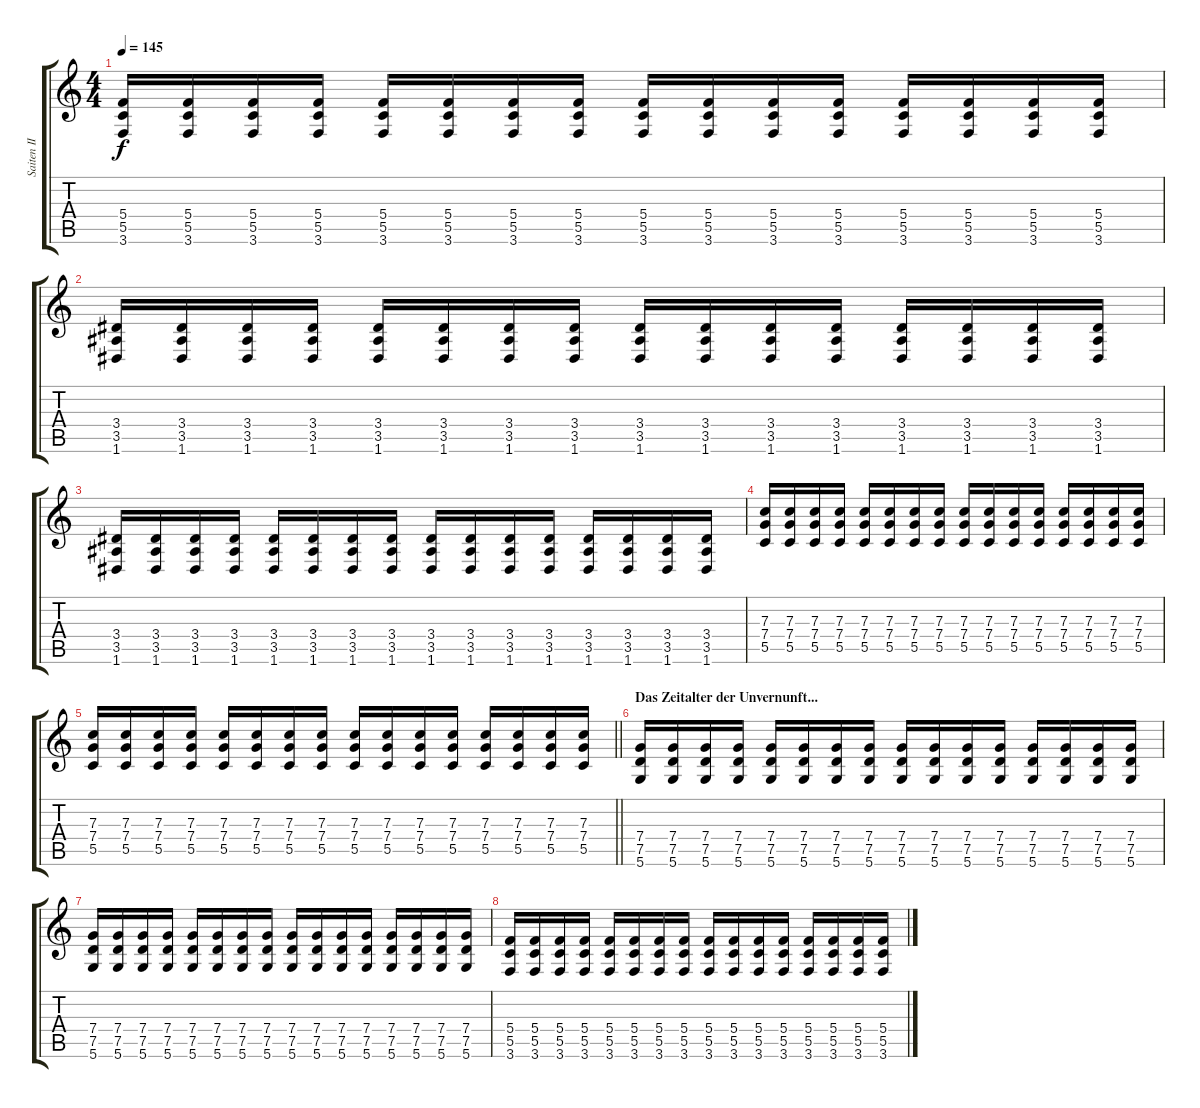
\track ("Saiten II" "Saiten II") {instrument distortionguitar}
\staff {score tabs}
\tuning (D4 A3 F3 C3 G2 D2) {hide}
\ts (4 4)
\tempo 145
\clef g2
\ks c
(5.4 5.5 3.6).16{dy f} (5.4 5.5 3.6).16 (5.4 5.5 3.6).16 (5.4 5.5 3.6).16 (5.4 5.5 3.6).16 (5.4 5.5 3.6).16 (5.4 5.5 3.6).16 (5.4 5.5 3.6).16 (5.4 5.5 3.6).16 (5.4 5.5 3.6).16 (5.4 5.5 3.6).16 (5.4 5.5 3.6).16 (5.4 5.5 3.6).16 (5.4 5.5 3.6).16 (5.4 5.5 3.6).16 (5.4 5.5 3.6).16 |
(3.4 3.5 1.6).16 (3.4 3.5 1.6).16 (3.4 3.5 1.6).16 (3.4 3.5 1.6).16 (3.4 3.5 1.6).16 (3.4 3.5 1.6).16 (3.4 3.5 1.6).16 (3.4 3.5 1.6).16 (3.4 3.5 1.6).16 (3.4 3.5 1.6).16 (3.4 3.5 1.6).16 (3.4 3.5 1.6).16 (3.4 3.5 1.6).16 (3.4 3.5 1.6).16 (3.4 3.5 1.6).16 (3.4 3.5 1.6).16 |
(3.4 3.5 1.6).16 (3.4 3.5 1.6).16 (3.4 3.5 1.6).16 (3.4 3.5 1.6).16 (3.4 3.5 1.6).16 (3.4 3.5 1.6).16 (3.4 3.5 1.6).16 (3.4 3.5 1.6).16 (3.4 3.5 1.6).16 (3.4 3.5 1.6).16 (3.4 3.5 1.6).16 (3.4 3.5 1.6).16 (3.4 3.5 1.6).16 (3.4 3.5 1.6).16 (3.4 3.5 1.6).16 (3.4 3.5 1.6).16 |
(7.3 7.4 5.5).16 (7.3 7.4 5.5).16 (7.3 7.4 5.5).16 (7.3 7.4 5.5).16 (7.3 7.4 5.5).16 (7.3 7.4 5.5).16 (7.3 7.4 5.5).16 (7.3 7.4 5.5).16 (7.3 7.4 5.5).16 (7.3 7.4 5.5).16 (7.3 7.4 5.5).16 (7.3 7.4 5.5).16 (7.3 7.4 5.5).16 (7.3 7.4 5.5).16 (7.3 7.4 5.5).16 (7.3 7.4 5.5).16 |
\barLineRight lightlight
(7.3 7.4 5.5).16 (7.3 7.4 5.5).16 (7.3 7.4 5.5).16 (7.3 7.4 5.5).16 (7.3 7.4 5.5).16 (7.3 7.4 5.5).16 (7.3 7.4 5.5).16 (7.3 7.4 5.5).16 (7.3 7.4 5.5).16 (7.3 7.4 5.5).16 (7.3 7.4 5.5).16 (7.3 7.4 5.5).16 (7.3 7.4 5.5).16 (7.3 7.4 5.5).16 (7.3 7.4 5.5).16 (7.3 7.4 5.5).16 |
\section ("" "Das Zeitalter der Unvernunft...")
(7.4 7.5 5.6).16 (7.4 7.5 5.6).16 (7.4 7.5 5.6).16 (7.4 7.5 5.6).16 (7.4 7.5 5.6).16 (7.4 7.5 5.6).16 (7.4 7.5 5.6).16 (7.4 7.5 5.6).16 (7.4 7.5 5.6).16 (7.4 7.5 5.6).16 (7.4 7.5 5.6).16 (7.4 7.5 5.6).16 (7.4 7.5 5.6).16 (7.4 7.5 5.6).16 (7.4 7.5 5.6).16 (7.4 7.5 5.6).16 |
(7.4 7.5 5.6).16 (7.4 7.5 5.6).16 (7.4 7.5 5.6).16 (7.4 7.5 5.6).16 (7.4 7.5 5.6).16 (7.4 7.5 5.6).16 (7.4 7.5 5.6).16 (7.4 7.5 5.6).16 (7.4 7.5 5.6).16 (7.4 7.5 5.6).16 (7.4 7.5 5.6).16 (7.4 7.5 5.6).16 (7.4 7.5 5.6).16 (7.4 7.5 5.6).16 (7.4 7.5 5.6).16 (7.4 7.5 5.6).16 |
(5.4 5.5 3.6).16 (5.4 5.5 3.6).16 (5.4 5.5 3.6).16 (5.4 5.5 3.6).16 (5.4 5.5 3.6).16 (5.4 5.5 3.6).16 (5.4 5.5 3.6).16 (5.4 5.5 3.6).16 (5.4 5.5 3.6).16 (5.4 5.5 3.6).16 (5.4 5.5 3.6).16 (5.4 5.5 3.6).16 (5.4 5.5 3.6).16 (5.4 5.5 3.6).16 (5.4 5.5 3.6).16 (5.4 5.5 3.6).16
